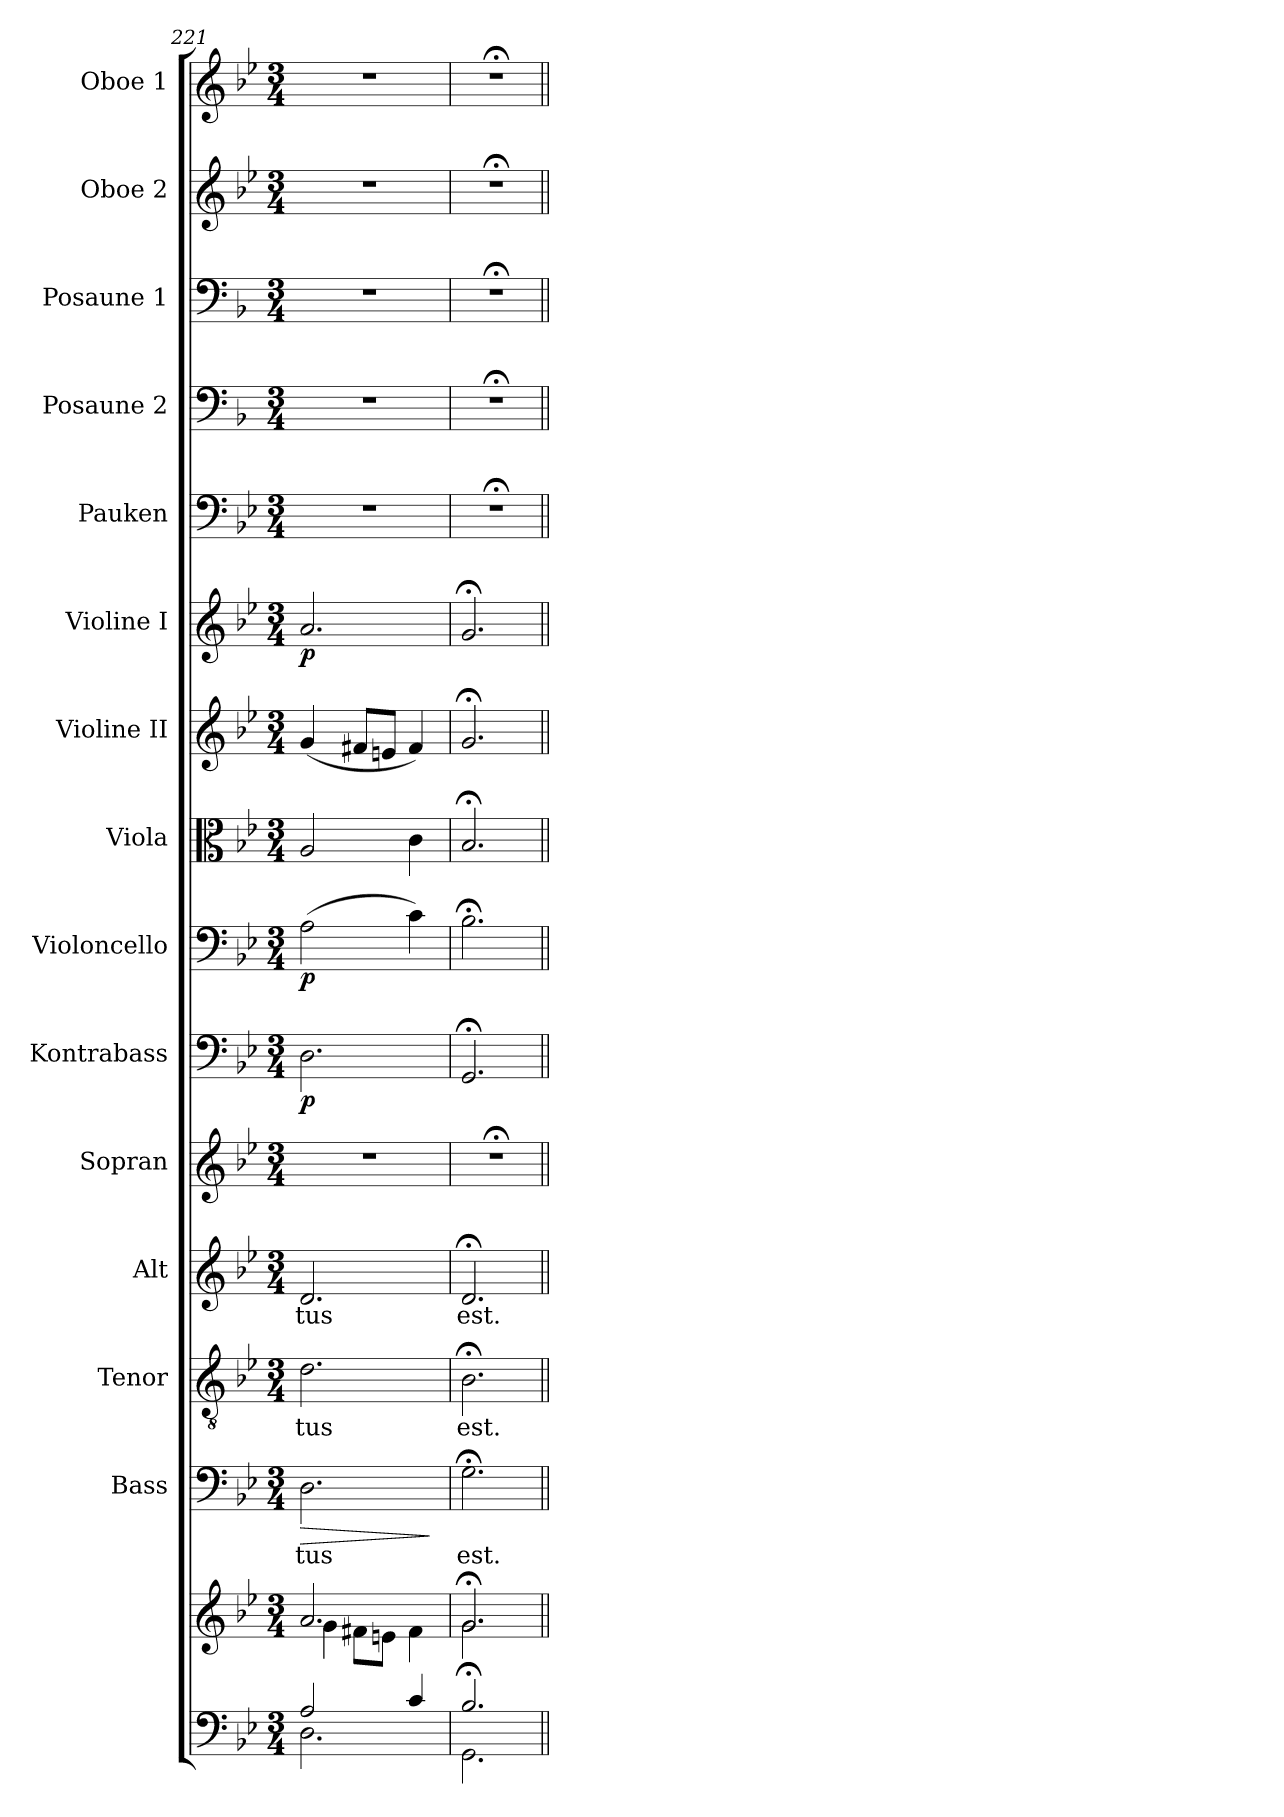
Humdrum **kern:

**kern	**kern	**kern	**text	**dynam	**kern	**text	**kern	**text	**kern	**kern	**dynam	**kern	**dynam	**kern	**kern	**kern	**dynam	**kern	**kern	**kern	**kern	**kern
*part15	*part15	*part14	*part14	*part14	*part13	*part13	*part12	*part12	*part11	*part10	*part10	*part9	*part9	*part8	*part7	*part6	*part6	*part5	*part4	*part3	*part2	*part1
*staff16	*staff15	*staff14	*staff14	*staff14	*staff13	*staff13	*staff12	*staff12	*staff11	*staff10	*staff10	*staff9	*staff9	*staff8	*staff7	*staff6	*staff6	*staff5	*staff4	*staff3	*staff2	*staff1
*	*	*I"Bass	*	*	*I"Tenor	*	*I"Alt	*	*I"Sopran	*I"Kontrabass	*	*I"Violoncello	*	*I"Viola	*I"Violine II	*I"Violine I	*	*I"Pauken	*I"Posaune 2	*I"Posaune 1	*I"Oboe 2	*I"Oboe 1
*	*	*I'B.	*	*	*I'T.	*	*I'A.	*	*I'S.	*I'Kb.	*	*I'Vc.	*	*I'Vla.	*I'Vl. II	*I'Vl. I	*	*I'Pk.	*I'Pos. 2	*I'Pos. 1	*I'Ob. 2	*I'Ob. 1
!!LO:PB:g=z
*clefF4	*clefG2	*clefF4	*	*	*clefGv2	*	*clefG2	*	*clefG2	*clefF4	*	*clefF4	*	*clefC3	*clefG2	*clefG2	*	*clefF4	*clefF4	*clefF4	*clefG2	*clefG2
*	*	*	*	*	*	*	*	*	*	*ITrd7c12	*	*	*	*	*	*	*	*	*ITrd4c7	*ITrd4c7	*	*
*k[b-e-]	*k[b-e-]	*k[b-e-]	*	*	*k[b-e-]	*	*k[b-e-]	*	*k[b-e-]	*k[b-e-]	*	*k[b-e-]	*	*k[b-e-]	*k[b-e-]	*k[b-e-]	*	*k[b-e-]	*k[b-e-]	*k[b-e-]	*k[b-e-]	*k[b-e-]
*B-:	*B-:	*B-:	*	*	*B-:	*	*B-:	*	*B-:	*B-:	*	*B-:	*	*B-:	*B-:	*B-:	*	*B-:	*B-:	*B-:	*B-:	*B-:
*M3/4	*M3/4	*M3/4	*	*	*M3/4	*	*M3/4	*	*M3/4	*M3/4	*	*M3/4	*	*M3/4	*M3/4	*M3/4	*	*M3/4	*M3/4	*M3/4	*M3/4	*M3/4
=221	=221	=221	=221	=221	=221	=221	=221	=221	=221	=221	=221	=221	=221	=221	=221	=221	=221	=221	=221	=221	=221	=221
*^	*^	*	*	*	*	*	*	*	*	*	*	*	*	*	*	*	*	*	*	*	*	*
!	!	!	!	!	!LO:LY:b	!LO:HP:b	!	!LO:LY:b	!	!LO:LY:b	!	!	!LO:DY:b	!	!LO:DY:b	!	!	!	!LO:DY:b	!	!	!	!	!
2A/	2.D\	2.a/	4g\	2.D\	-tus	>	2.d\	-tus	2.d/	-tus	2.r	2.DD\	p	(>2A\	p	2A/	(<4g/	2.a/	p	2.r	2.r	2.r	2.r	2.r
.	.	.	8f#X\L	.	.	.	.	.	.	.	.	.	.	.	.	.	8f#X/L	.	.	.	.	.	.	.
.	.	.	8en\J	.	.	.	.	.	.	.	.	.	.	.	.	.	8en/J	.	.	.	.	.	.	.
4c/	.	.	4f#\	.	.	.	.	.	.	.	.	.	.	4c\)	.	4c\	4f#/)	.	.	.	.	.	.	.
*v	*v	*	*	*	*	*	*	*	*	*	*	*	*	*	*	*	*	*	*	*	*	*	*	*
*	*v	*v	*	*	*	*	*	*	*	*	*	*	*	*	*	*	*	*	*	*	*	*	*
.	.	.	.	]	.	.	.	.	.	.	.	.	.	.	.	.	.	.	.	.	.	.
=222	=222	=222	=222	=222	=222	=222	=222	=222	=222	=222	=222	=222	=222	=222	=222	=222	=222	=222	=222	=222	=222	=222
*^	*^	*	*	*	*	*	*	*	*	*	*	*	*	*	*	*	*	*	*	*	*	*
!	!	!	!	!	!LO:LY:b	!	!	!LO:LY:b	!	!LO:LY:b	!LO:N:vis=1	!	!	!	!	!	!	!	!	!LO:N:vis=1	!LO:N:vis=1	!LO:N:vis=1	!LO:N:vis=1	!LO:N:vis=1
2.B-;</	2.GG\	2.g;</	2.g\	2.G;<\	est.	.	2.B-;<\	est.	2.d;</	est.	2.r;<	2.GGG;</	.	2.B-;<\	.	2.B-;</	2.g;</	2.g;</	.	2.r;<	2.r;<	2.r;<	2.r;<	2.r;<
*v	*v	*	*	*	*	*	*	*	*	*	*	*	*	*	*	*	*	*	*	*	*	*	*	*
*	*v	*v	*	*	*	*	*	*	*	*	*	*	*	*	*	*	*	*	*	*	*	*	*
=||	=||	=||	=||	=||	=||	=||	=||	=||	=||	=||	=||	=||	=||	=||	=||	=||	=||	=||	=||	=||	=||	=||
*-	*-	*-	*-	*-	*-	*-	*-	*-	*-	*-	*-	*-	*-	*-	*-	*-	*-	*-	*-	*-	*-	*-
